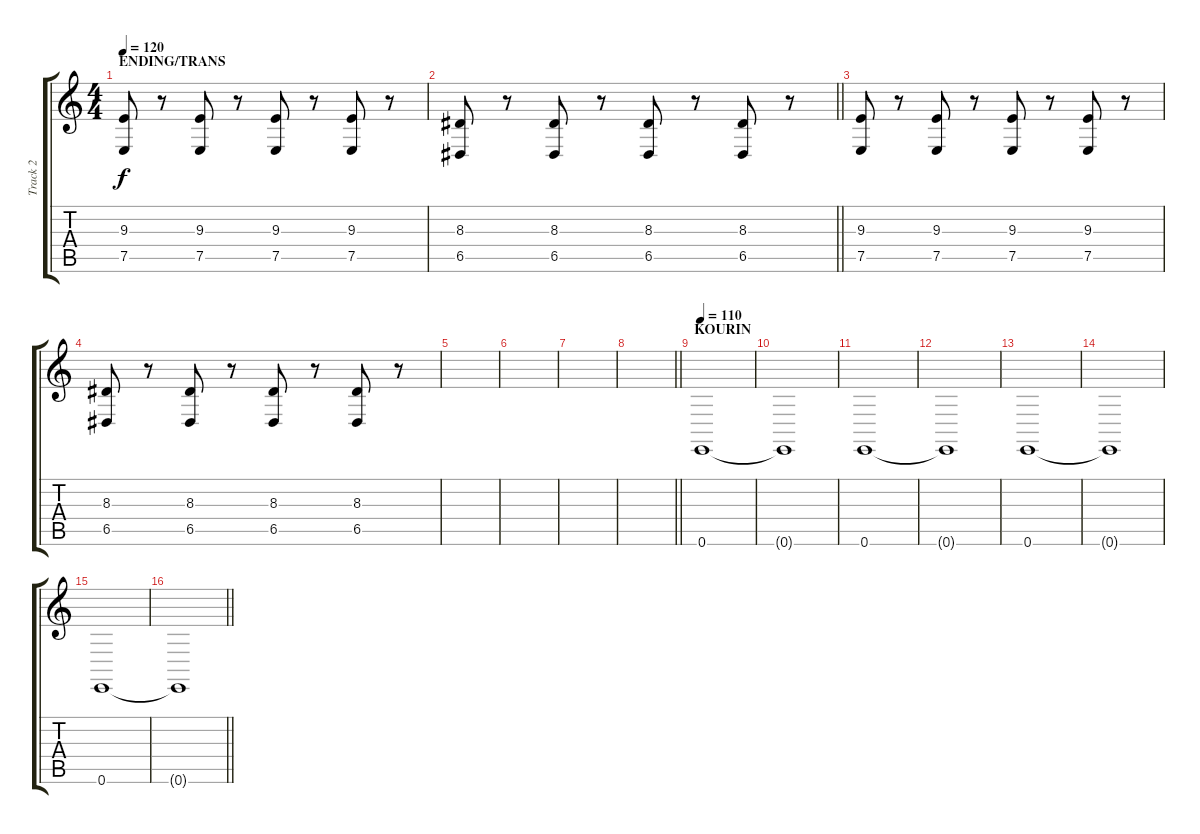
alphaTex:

\track ("Track 2" "Track 2") {instrument viola}
\staff {score tabs}
\tuning (E4 B3 G3 D3 A2 E2) {hide}
\ts (4 4)
\section ("" "ENDING/TRANS")
\tempo 120
\clef g2
\ks c
(9.3 7.5).8{dy f} r.8 (9.3 7.5).8 r.8 (9.3 7.5).8 r.8 (9.3 7.5).8 r.8 |
\barLineRight lightlight
(8.3 6.5).8 r.8 (8.3 6.5).8 r.8 (8.3 6.5).8 r.8 (8.3 6.5).8 r.8 |
(9.3 7.5).8 r.8 (9.3 7.5).8 r.8 (9.3 7.5).8 r.8 (9.3 7.5).8 r.8 |
(8.3 6.5).8 r.8 (8.3 6.5).8 r.8 (8.3 6.5).8 r.8 (8.3 6.5).8 r.8 |
|
|
|
\barLineRight lightlight
|
\section ("" "KOURIN")
\tempo 110
0.6.1{volume 16 balance 5 instrument brightacousticpiano} |
0.6{t}.1 |
0.6.1{volume 16 balance 5 instrument brightacousticpiano} |
0.6{t}.1 |
0.6.1{volume 16 balance 5 instrument brightacousticpiano} |
0.6{t}.1 |
0.6.1{volume 16 balance 5 instrument brightacousticpiano} |
\barLineRight lightlight
0.6{t}.1
